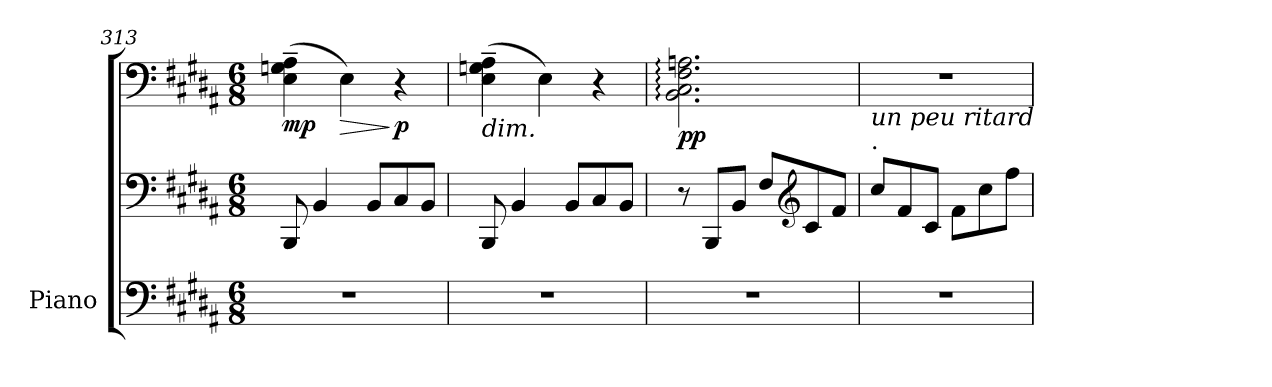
**kern	**kern	**kern	**dynam
*part1	*part1	*part1	*part1
*staff3	*staff2	*staff1	*staff1/2/3
*I"Piano	*	*	*
*I'Pno.	*	*	*
*clefF4	*clefF4	*clefF4	*
*k[f#c#g#d#a#]	*k[f#c#g#d#a#]	*k[f#c#g#d#a#]	*
*M6/8	*M6/8	*M6/8	*
*MM98	*MM98	*MM98	*
=313	=313	=313	=313
!	!	!	!LO:DY:b
2.r	8BBB/	(>4E\~ 4Gn\~ 4A#\~	mp
.	4BB/	.	.
!	!	!	!LO:HP:b
.	.	4E\)	>
.	8BB/L	.	.
!	!	!	!LO:DY:n=1:b
.	8C#/	4r	] p
.	8BB/J	.	.
=314	=314	=314	=314
!	!	!LO:TX:b:i:t=dim.	!
2.r	8BBB/	(>4E\~ 4Gn\~ 4A#\~	.
.	4BB/	.	.
.	.	4E\)	.
.	8BB/L	.	.
.	8C#/	4r	.
.	8BB/J	.	.
!!LO:LB:g=z
=315	=315	=315	=315
!	!	!	!LO:DY:b
2.r	8r	2.BB\: 2.C#\: 2.F#\: 2.An\:	pp
.	8BBB/L	.	.
.	8BB/J	.	.
.	8F#/L	.	.
*	*clefG2	*	*
.	8c#/	.	.
.	8f#/J	.	.
=316	=316	=316	=316
*	*	*MM90	*
!	!	!LO:TX:b:i:t=un peu ritard	!
!	!	!LO:TX:b:t=.	!
2.r	8cc#/L	2.r	.
.	8f#/	.	.
*	*	*MM83	*
.	8c#/J	.	.
.	8f#\L	.	.
.	8cc#\	.	.
*	*	*MM68	*
.	8ff#\J	.	.
=	=	=	=
*-	*-	*-	*-
